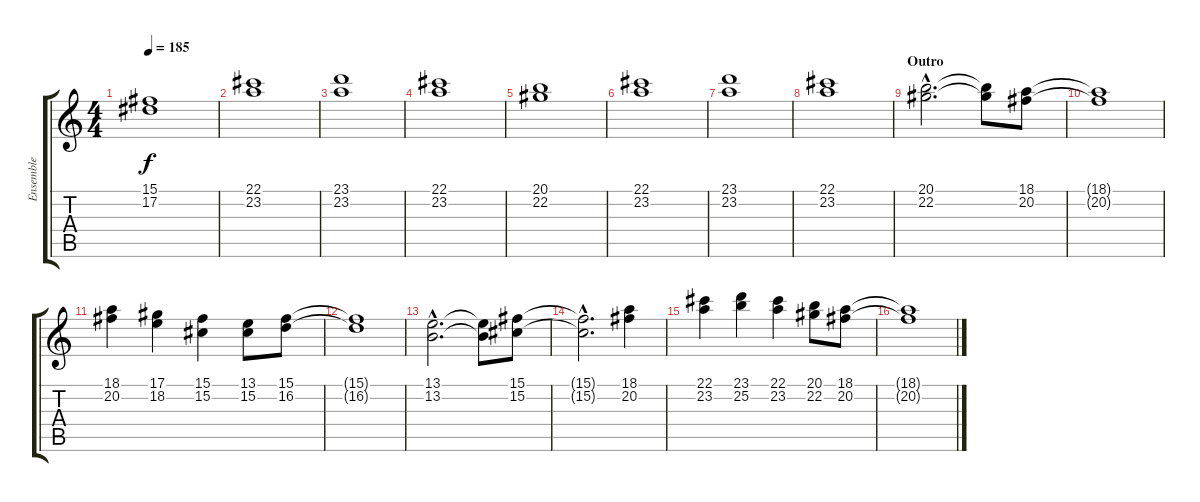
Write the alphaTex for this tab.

\track ("Ensemble" "Ensemble") {instrument stringensemble1}
\staff {score tabs}
\tuning (Eb4 Bb3 Gb3 Db3 Ab2 Eb2) {hide}
\ts (4 4)
\tempo 185
\clef g2
\ks c
(15.1 17.2).1{dy f} |
(22.1 23.2).1 |
(23.1 23.2).1 |
(22.1 23.2).1 |
(20.1 22.2).1 |
(22.1 23.2).1 |
(23.1 23.2).1 |
(22.1 23.2).1 |
\section ("" "Outro")
(20.1{hac} 22.2{hac}).2{d} (20.1{t} 22.2{t}).8 (18.1 20.2).8 |
(18.1{t} 20.2{t}).1 |
(18.1 20.2).4 (17.1 18.2).4 (15.1 15.2).4 (13.1 15.2).8 (15.1 16.2).8 |
(15.1{t} 16.2{t}).1 |
(13.1{hac} 13.2{hac}).2{d} (13.1{t} 13.2{t}).8 (15.1 15.2).8 |
(15.1{hac t} 15.2{hac t}).2{d} (18.1 20.2).4 |
(22.1 23.2).4 (23.1 25.2).4 (22.1 23.2).4 (20.1 22.2).8 (18.1 20.2).8 |
(18.1{t} 20.2{t}).1
